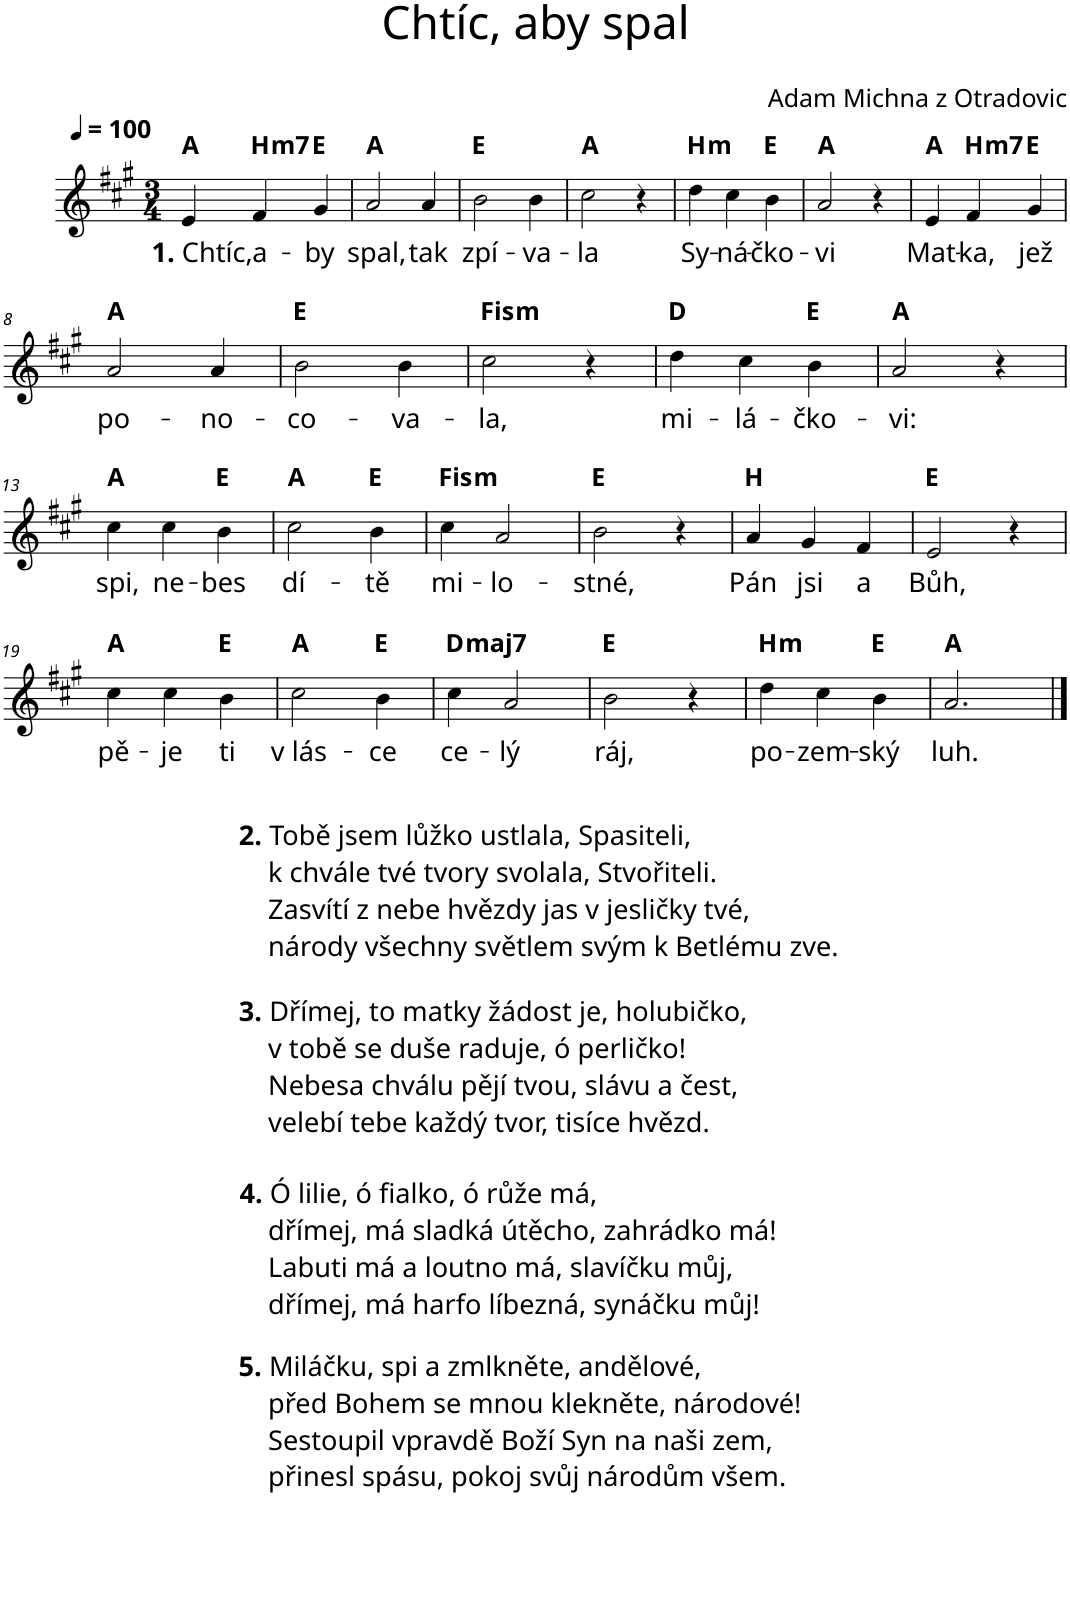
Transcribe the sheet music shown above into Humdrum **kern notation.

**kern	**text	**harte
*part1	*part1	*part1
*staff1	*staff1	*
*I"Piano	*	*
*I'Pno.	*	*
*clefG2	*	*
*k[f#c#g#]	*	*
*M3/4	*	*
*MM100	*	*
=1	=1	=1
!	!LO:LY:b	!
4e/	1. Chtíc,	A:maj
!	!LO:LY:b	!LO:H:kt=m7
4f#/	a-	B:min7
!	!LO:LY:b	!
4g#/	-by	E:maj
=2	=2	=2
!	!LO:LY:b	!
2a/	spal,	A:maj
!	!LO:LY:b	!
4a/	tak	.
=3	=3	=3
!	!LO:LY:b	!
2b\	zpí-	E:maj
!	!LO:LY:b	!
4b\	-va-	.
=4	=4	=4
!	!LO:LY:b	!
2cc#\	-la	A:maj
4r	.	.
=5	=5	=5
!	!LO:LY:b	!LO:H:kt=m
4dd\	Sy-	B:min
!	!LO:LY:b	!
4cc#\	-ná-	.
!	!LO:LY:b	!
4b\	-čko-	E:maj
=6	=6	=6
!	!LO:LY:b	!
2a/	-vi	A:maj
4r	.	.
=7	=7	=7
!	!LO:LY:b	!
4e/	Mat-	A:maj
!	!LO:LY:b	!LO:H:kt=m7
4f#/	-ka,	B:min7
!	!LO:LY:b	!
4g#/	jež	E:maj
!!LO:LB:g=z
=8	=8	=8
!	!LO:LY:b	!
2a/	po-	A:maj
!	!LO:LY:b	!
4a/	-no-	.
=9	=9	=9
!	!LO:LY:b	!
2b\	-co-	E:maj
!	!LO:LY:b	!
4b\	-va-	.
=10	=10	=10
!	!LO:LY:b	!LO:H:kt=m
2cc#\	-la,	F#:min
4r	.	.
=11	=11	=11
!	!LO:LY:b	!
4dd\	mi-	D:maj
!	!LO:LY:b	!
4cc#\	-lá-	.
!	!LO:LY:b	!
4b\	-čko-	E:maj
=12	=12	=12
!	!LO:LY:b	!
2a/	-vi:	A:maj
4r	.	.
!!LO:LB:g=z
=13	=13	=13
!	!LO:LY:b	!
4cc#\	spi,	A:maj
!	!LO:LY:b	!
4cc#\	ne-	.
!	!LO:LY:b	!
4b\	-bes	E:maj
=14	=14	=14
!	!LO:LY:b	!
2cc#\	dí-	A:maj
!	!LO:LY:b	!
4b\	-tě	E:maj
=15	=15	=15
!	!LO:LY:b	!LO:H:kt=m
4cc#\	mi-	F#:min
!	!LO:LY:b	!
2a/	-lo-	.
=16	=16	=16
!	!LO:LY:b	!
2b\	-stné,	E:maj
4r	.	.
=17	=17	=17
!	!LO:LY:b	!
4a/	Pán	B:maj
!	!LO:LY:b	!
4g#/	jsi	.
!	!LO:LY:b	!
4f#/	a	.
=18	=18	=18
!	!LO:LY:b	!
2e/	Bůh,	E:maj
4r	.	.
!!LO:LB:g=z
=19	=19	=19
!	!LO:LY:b	!
4cc#\	pě-	A:maj
!	!LO:LY:b	!
4cc#\	-je	.
!	!LO:LY:b	!
4b\	ti	E:maj
=20	=20	=20
!	!LO:LY:b	!
2cc#\	v lás-	A:maj
!	!LO:LY:b	!
4b\	-ce	E:maj
=21	=21	=21
!	!LO:LY:b	!LO:H:kt=maj7
4cc#\	ce-	D:maj7
!	!LO:LY:b	!
2a/	-lý	.
=22	=22	=22
!	!LO:LY:b	!
2b\	ráj,	E:maj
4r	.	.
=23	=23	=23
!	!LO:LY:b	!LO:H:kt=m
4dd\	po-	B:min
!	!LO:LY:b	!
4cc#\	-zem-	.
!	!LO:LY:b	!
4b\	-ský	E:maj
=24	=24	=24
!	!LO:LY:b	!
2.a/	luh.	A:maj
==	==	==
*-	*-	*-
